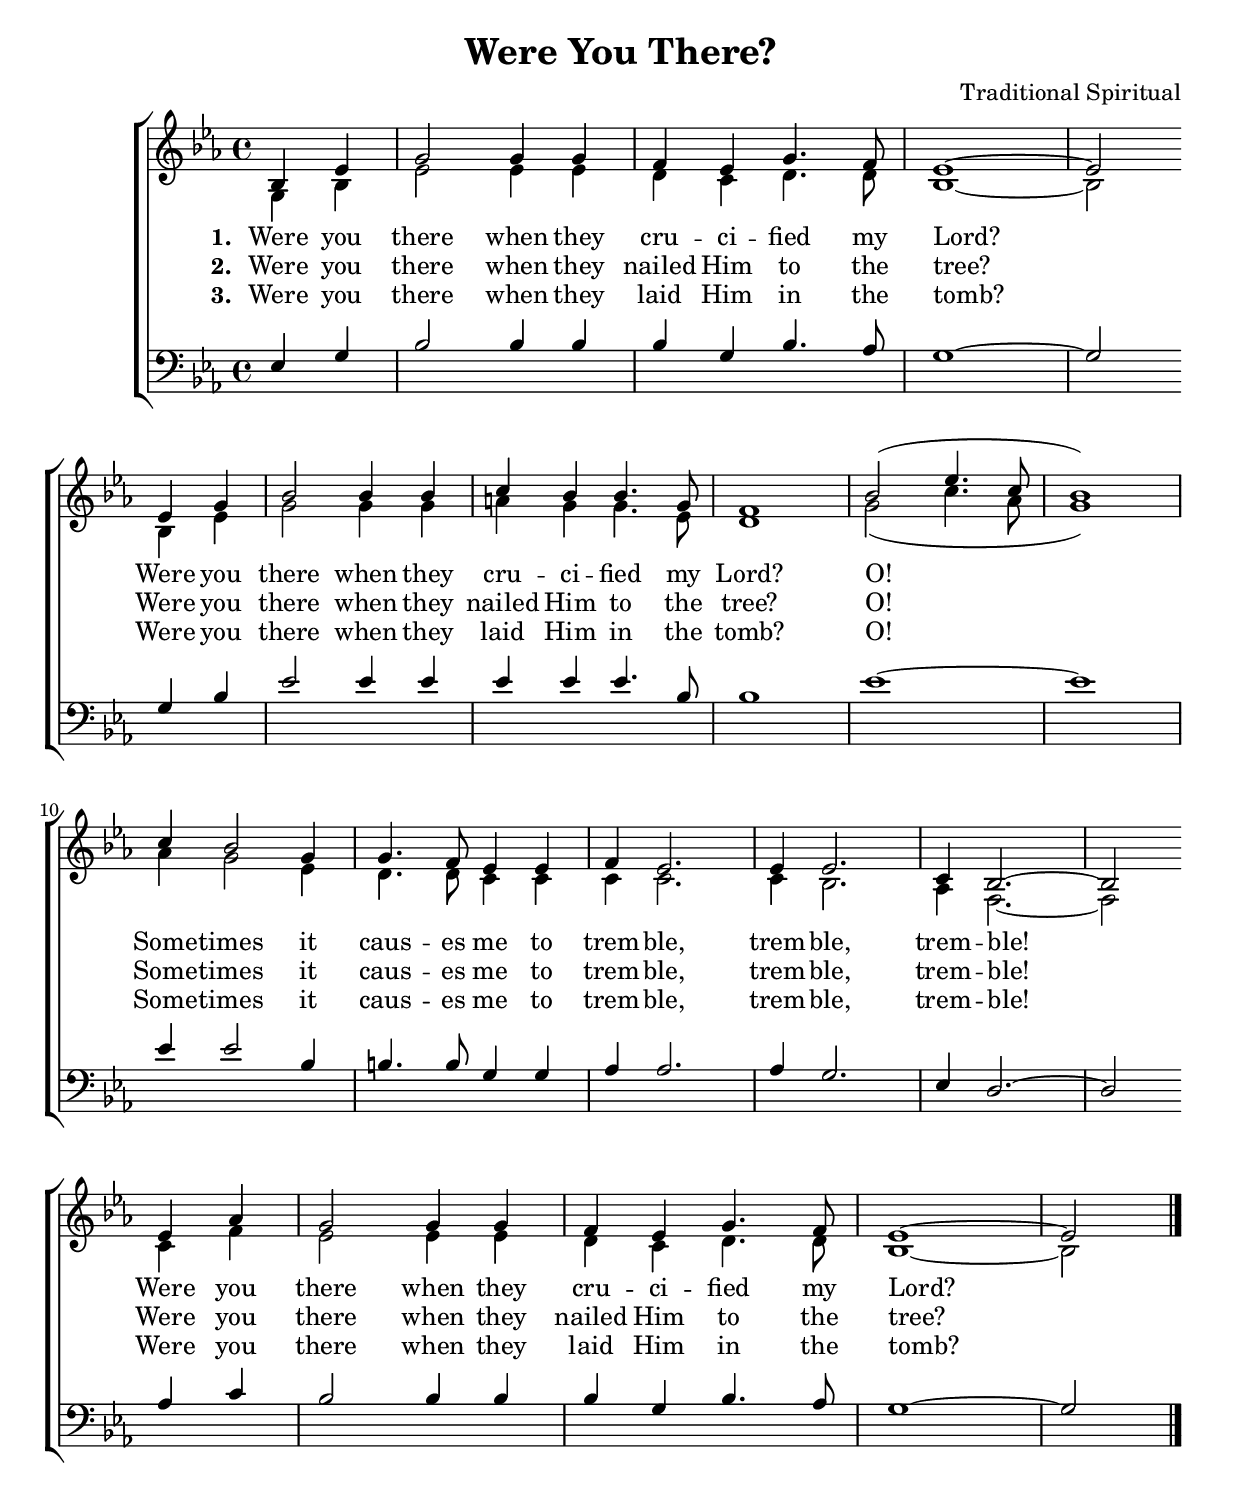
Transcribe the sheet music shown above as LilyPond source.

% Based on https://hymnary.org/page/fetch/CEL1997/307/high

\version "2.24.4"
\language "english"

\header {
  title = "Were You There?"
  composer = "Traditional Spiritual"
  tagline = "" % Suppress "Music Engraving by Lilypond"
}

% Some other ideas/notes:
% First three beats could expand from unison Bf
% O! -- melodic as in hymnal (baritone sings bass)
% I - IV - I on long notes
% four-count note at end of second phrase is probably more like eight?
% breathing?
% tenor suspension on last "tremble"
% alto eighth notes on last "they" as in hymnal

soprano = \relative bf {
  \key ef \major
  \partial 2
  bf4 ef | g2 g4 g | f ef g4. f8 | ef1~ | ef2  \break
  ef4 g | bf2 bf4 bf | c bf bf4. g8 f1 |
  bf2( ef4. c8 | bf1) | \break
  c4 bf2 g4 | g4. f8 ef4 ef | f ef2. | ef4 ef2. | c4 bf2.~ | bf2 \break
  ef4 af | g2 g4 g | f ef g4. f8 | ef1~ | ef2 \bar "|."
}

alto = \relative g {
  g4 bf | ef2 ef4 ef | d c d4. d8 | bf1~ | bf2
  bf4 ef | g2 g4 g | a g g4. ef8 | d1 |
  g2( c4. af8 | g1) |
  af4 g2 ef4 | d4. d8 c4 c | c c2. | c4 bf2. | af4 f2.~ | f2
  c'4 f | ef2 ef4 ef | d c d4. d8 | bf1~ | bf2
}

baritone = \relative ef {
  \clef bass
  \key ef \major
  ef4 g | bf2 bf4 bf | bf g bf4. af8 | g1~ | g2
  g4 bf | ef2 ef4 ef | ef ef ef4. bf8 | bf1 |
  ef1~ | ef1
  ef4 ef2 bf4 | b4. b8 g4 g | af af2. | af4 g2. | ef4 d2.~ | d2
  af'4 c | bf2 bf4 bf | bf g bf4. af8 | g1~ | g2
}

verseOne = \lyricmode {
  \set stanza = "1. "
  Were you there when they cru -- ci -- fied my Lord?
  Were you there when they cru -- ci -- fied my Lord?
  O!
  Some -- times it caus -- es me to trem -- ble, trem -- ble, trem -- ble!
  Were you there when they cru -- ci -- fied my Lord?
}

verseTwo = \lyricmode {
  \set stanza = "2. "
  Were you there when they nailed Him to the tree?
  Were you there when they nailed Him to the tree?
  O!
  Some -- times it caus -- es me to trem -- ble, trem -- ble, trem -- ble!
  Were you there when they nailed Him to the tree?
}

verseThree = \lyricmode {
  \set stanza = "3. "
  Were you there when they laid Him in the tomb?
  Were you there when they laid Him in the tomb?
  O!
  Some -- times it caus -- es me to trem -- ble, trem -- ble, trem -- ble!
  Were you there when they laid Him in the tomb?
}

verseFour = \lyricmode {
  \set stanza = "4. "
  Were you there when He rose up from the dead?
  Were you there when He rose up from the dead?
  O!
  Some -- times I feel like shout -- ing glo -- ry, glo -- ry, glo -- ry!
  Were you there when He rose up from the dead?
}

\score {
  <<
    \new ChoirStaff <<
      \new Staff = "soprano" <<
        \new Voice = "soprano" { \voiceOne \soprano }
        \new Lyrics \lyricsto soprano { \verseOne }
        \new Lyrics \lyricsto soprano { \verseTwo }
        \new Lyrics \lyricsto soprano { \verseThree }
        % \new Lyrics \lyricsto soprano { \verseFour }
        \new Voice = "alto" { \voiceTwo \alto }
      >>
      \new Staff = "baritone" <<
        \new Voice = "baritone" { \voiceThree \baritone }
      >>
    >>
  >>
  \layout { }
}
